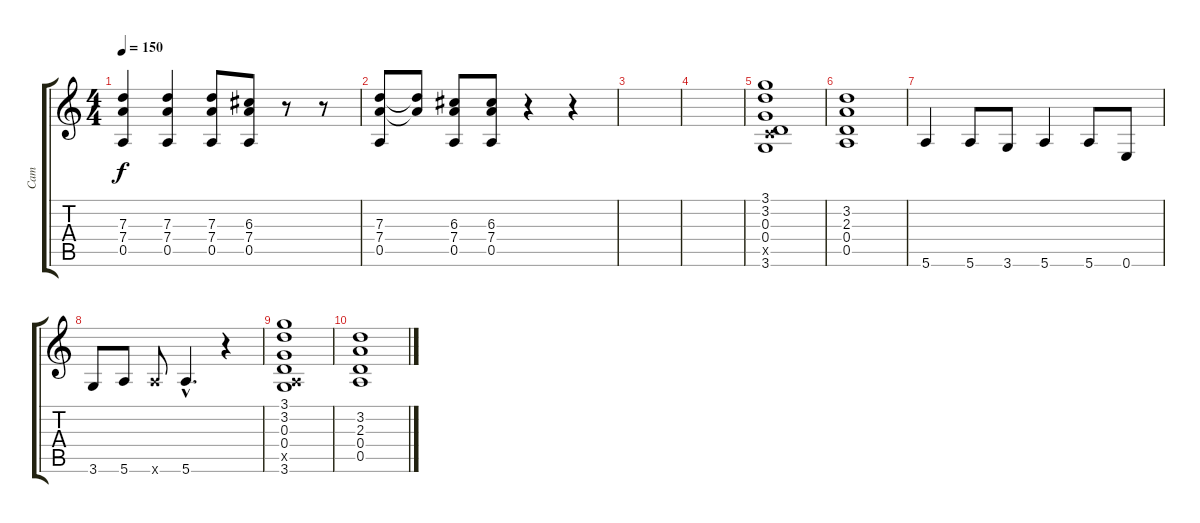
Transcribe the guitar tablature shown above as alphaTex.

\track ("Cam" "Cam") {instrument overdrivenguitar}
\staff {score tabs}
\tuning (E4 B3 G3 D3 A2 E2) {hide}
\ts (4 4)
\tempo 150
\clef g2
\ks c
(7.3 7.4 0.5).4{dy f} (7.3 7.4 0.5).4 (7.3 7.4 0.5).8 (6.3 7.4 0.5).8 r.8 r.8 |
(7.3 7.4 0.5).8 (7.3{t} 7.4{t}).8 (6.3 7.4 0.5).8 (6.3 7.4 0.5).8 r.4 r.4 |
|
|
(3.1 3.2 0.3 0.4 3.5{x} 3.6).1 |
(3.2 2.3 0.4 0.5).1 |
5.6.4 5.6.8 3.6.8 5.6.4 5.6.8 0.6.8 |
3.6.8 5.6.8 5.6{x}.8 5.6{hac}.4{d} r.4 |
(3.1 3.2 0.3 0.4 0.5{x} 3.6).1 |
(3.2 2.3 0.4 0.5).1
